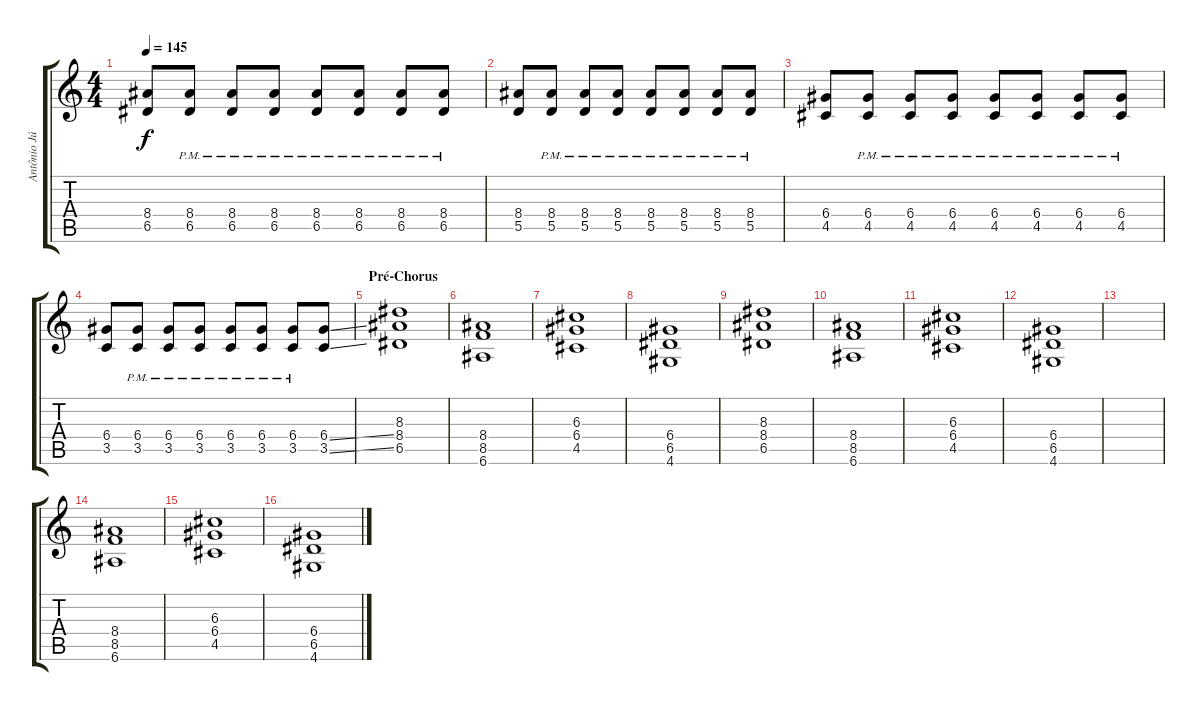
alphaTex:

\track ("Antônio Júlio Nastácia" "Antônio Jú") {instrument electricguitarmuted}
\staff {score tabs}
\tuning (E4 B3 G3 D3 A2 E2) {hide}
\ts (4 4)
\tempo 145
\clef g2
\ks c
(8.4 6.5).8{dy f} (8.4{pm} 6.5{pm}).8 (8.4{pm} 6.5{pm}).8 (8.4 6.5{pm}).8 (8.4{pm} 6.5{pm}).8 (8.4{pm} 6.5{pm}).8 (8.4 6.5{pm}).8 (8.4{pm} 6.5{pm}).8 |
(8.4 5.5).8 (8.4{pm} 5.5{pm}).8 (8.4{pm} 5.5{pm}).8 (8.4 5.5{pm}).8 (8.4{pm} 5.5{pm}).8 (8.4{pm} 5.5{pm}).8 (8.4 5.5{pm}).8 (8.4{pm} 5.5{pm}).8 |
(6.4 4.5).8 (6.4{pm} 4.5{pm}).8 (6.4{pm} 4.5{pm}).8 (6.4 4.5{pm}).8 (6.4{pm} 4.5{pm}).8 (6.4{pm} 4.5{pm}).8 (6.4 4.5{pm}).8 (6.4{pm} 4.5{pm}).8 |
(6.4 3.5).8 (6.4{pm} 3.5{pm}).8 (6.4{pm} 3.5{pm}).8 (6.4 3.5{pm}).8 (6.4{pm} 3.5{pm}).8 (6.4{pm} 3.5{pm}).8 (6.4 3.5{pm}).8 (6.4{ss} 3.5{ss}).8 |
\section ("" "Pré-Chorus")
(8.3 8.4 6.5).1{instrument electricguitarclean} |
(8.4 8.5 6.6).1 |
(6.3 6.4 4.5).1 |
(6.4 6.5 4.6).1 |
(8.3 8.4 6.5).1 |
(8.4 8.5 6.6).1 |
(6.3 6.4 4.5).1 |
(6.4 6.5 4.6).1 |
|
(8.4 8.5 6.6).1 |
(6.3 6.4 4.5).1 |
(6.4 6.5 4.6).1
